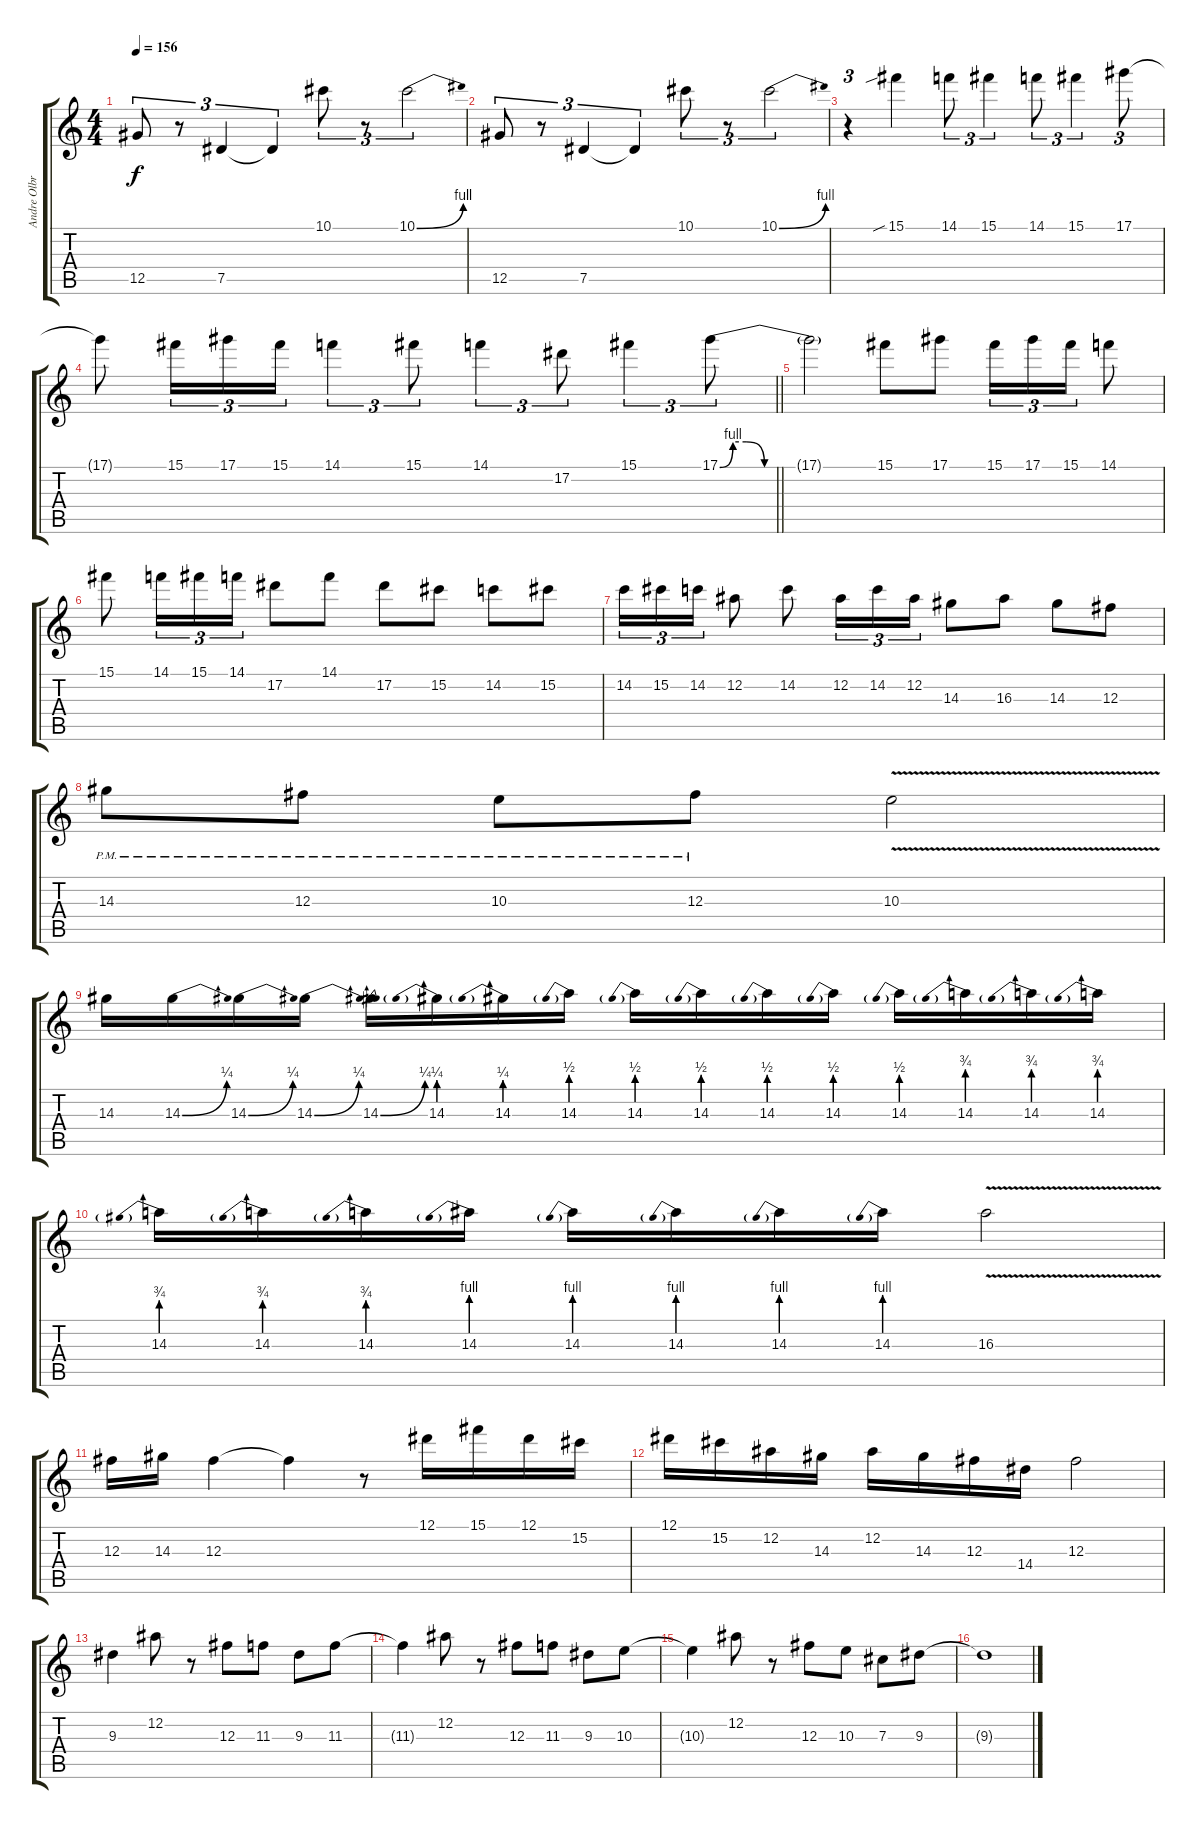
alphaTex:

\track ("Andre Olbrich" "Andre Olbr") {instrument distortionguitar}
\staff {score tabs}
\tuning (Eb4 Bb3 Gb3 Db3 Ab2 Eb2) {hide}
\ts (4 4)
\tempo 156
\clef g2
\ks c
12.5.8{tu (3 2) dy f} r.8{tu (3 2)} 7.5.4{tu (3 2)} 7.5{t}.4{tu (3 2)} 10.1.8{tu (3 2)} r.8{tu (3 2)} 10.1{be (bend 0 0 60 4)}.2{tu (3 2)} |
12.5.8{tu (3 2)} r.8{tu (3 2)} 7.5.4{tu (3 2)} 7.5{t}.4{tu (3 2)} 10.1.8{tu (3 2)} r.8{tu (3 2)} 10.1{be (bend 0 0 60 4)}.2{tu (3 2)} |
r.4{tu (3 2)} 15.1{sib}.4 14.1.8{tu (3 2)} 15.1.4{tu (3 2)} 14.1.8{tu (3 2)} 15.1.4{tu (3 2)} 17.1.8{tu (3 2)} |
\barLineRight lightlight
17.1{t}.8 15.1.16{tu (3 2)} 17.1.16{tu (3 2)} 15.1.16{tu (3 2)} 14.1.4{tu (3 2)} 15.1.8{tu (3 2)} 14.1.4{tu (3 2)} 17.2.8{tu (3 2)} 15.1.4{tu (3 2)} 17.1{be (custom 0 0 5 4 10 4 17 0 22 0 30 0 60 0)}.8{tu (3 2)} |
17.1{t}.2 15.1.8 17.1.8 15.1.16{tu (3 2)} 17.1.16{tu (3 2)} 15.1.16{tu (3 2)} 14.1.8 |
15.1.8 14.1.16{tu (3 2)} 15.1.16{tu (3 2)} 14.1.16{tu (3 2)} 17.2.8 14.1.8 17.2.8 15.2.8 14.2.8 15.2.8 |
14.2.16{tu (3 2)} 15.2.16{tu (3 2)} 14.2.16{tu (3 2)} 12.2.8 14.2.8 12.2.16{tu (3 2)} 14.2.16{tu (3 2)} 12.2.16{tu (3 2)} 14.3.8 16.3.8 14.3.8 12.3.8 |
14.3{pm}.8 12.3{pm}.8 10.3{pm}.8 12.3{pm}.8 10.3{v}.2 |
14.3.16 14.3{be (bend 0 0 60 1)}.16 14.3{be (bend 0 0 60 1)}.16 14.3{be (bend 0 0 60 1)}.16 14.3{be (bend 0 0 60 1)}.16 14.3{be (prebend 0 1 60 1)}.16 14.3{be (prebend 0 1 60 1)}.16 14.3{be (prebend 0 2 60 2)}.16 14.3{be (prebend 0 2 60 2)}.16 14.3{be (prebend 0 2 60 2)}.16 14.3{be (prebend 0 2 60 2)}.16 14.3{be (prebend 0 2 60 2)}.16 14.3{be (prebend 0 2 60 2)}.16 14.3{be (prebend 0 3 60 3)}.16 14.3{be (prebend 0 3 60 3)}.16 14.3{be (prebend 0 3 60 3)}.16 |
14.3{be (prebend 0 3 60 3)}.16 14.3{be (prebend 0 3 60 3)}.16 14.3{be (prebend 0 3 60 3)}.16 14.3{be (prebend 0 4 60 4)}.16 14.3{be (prebend 0 4 60 4)}.16 14.3{be (prebend 0 4 60 4)}.16 14.3{be (prebend 0 4 60 4)}.16 14.3{be (prebend 0 4 60 4)}.16 16.3{v}.2 |
12.3.16 14.3.16 12.3.4 12.3{t}.4 r.8 12.1.16{balance 0} 15.1.16 12.1.16 15.2.16 |
12.1.16 15.2.16 12.2.16 14.3.16 12.2.16 14.3.16 12.3.16 14.4.16 12.3.2 |
9.3.4{balance 8} 12.2.8 r.8 12.3.8 11.3.8 9.3.8 11.3.8 |
11.3{t}.4 12.2.8 r.8 12.3.8 11.3.8 9.3.8 10.3.8 |
10.3{t}.4 12.2.8 r.8 12.3.8 10.3.8 7.3.8 9.3.8 |
9.3{t}.1
